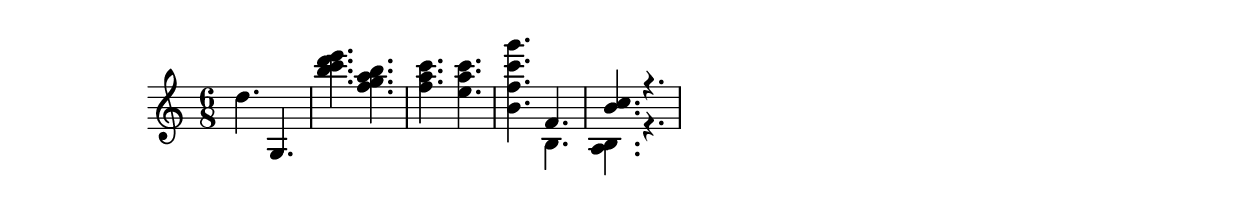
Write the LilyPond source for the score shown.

\version "2.12.0" \header{


    texidoc=" Both noteheads and rests can have dots.  
    Augmentation dots should never be printed on a staff line,
but rather be shifted vertically. They should go up, but in case of
multiple parts, the down stems have down shifted dots.  In case of
chords, all dots should be in a column.  The dots follow the shift
of rests when avoiding collisions.

The priorities to print the dots are (ranked in importance):

@itemize @bullet
@item keeping dots off staff lines,
@item keeping dots close to their  note heads,
@item moving dots in the direction specified by the voice,
@item moving dots up.
@end itemize

"
}



\context Voice \relative c'' {
  \time 6/8
  d4. g,,
  \stemDown
  <b'' c d e>4.  <f g a b>
  <f a c> <e a c> <b f' c' g'>
  
  
  <<
    { f  <b c> r4.  }\\
    { b, <a b> r4. }
  >>
  
  
}

